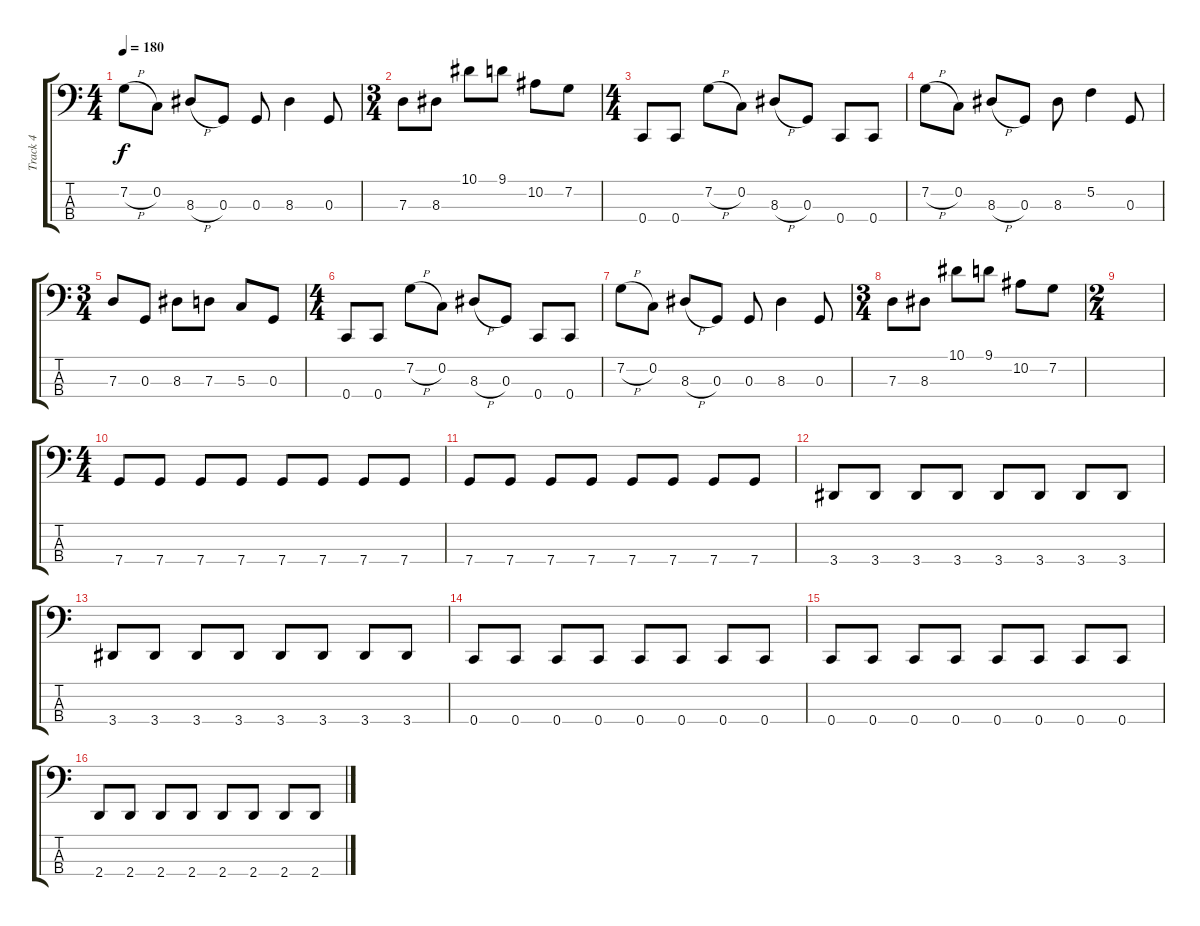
\track ("Track 4" "Track 4") {instrument electricbasspick}
\staff {score tabs}
\tuning (F2 C2 G1 C1) {hide}
\ts (4 4)
\tempo 180
\clef f4
\ks c
7.2{h}.8{dy f} 0.2.8 8.3{h}.8 0.3.8 0.3.8 8.3.4 0.3.8 |
\ts (3 4)
7.3.8 8.3.8 10.1.8 9.1.8 10.2.8 7.2.8 |
\ts (4 4)
0.4.8 0.4.8 7.2{h}.8 0.2.8 8.3{h}.8 0.3.8 0.4.8 0.4.8 |
7.2{h}.8 0.2.8 8.3{h}.8 0.3.8 8.3.8 5.2.4 0.3.8 |
\ts (3 4)
7.3.8 0.3.8 8.3.8 7.3.8 5.3.8 0.3.8 |
\ts (4 4)
0.4.8 0.4.8 7.2{h}.8 0.2.8 8.3{h}.8 0.3.8 0.4.8 0.4.8 |
7.2{h}.8 0.2.8 8.3{h}.8 0.3.8 0.3.8 8.3.4 0.3.8 |
\ts (3 4)
7.3.8 8.3.8 10.1.8 9.1.8 10.2.8 7.2.8 |
\ts (2 4)
|
\ts (4 4)
7.4.8 7.4.8 7.4.8 7.4.8 7.4.8 7.4.8 7.4.8 7.4.8 |
7.4.8 7.4.8 7.4.8 7.4.8 7.4.8 7.4.8 7.4.8 7.4.8 |
3.4.8 3.4.8 3.4.8 3.4.8 3.4.8 3.4.8 3.4.8 3.4.8 |
3.4.8 3.4.8 3.4.8 3.4.8 3.4.8 3.4.8 3.4.8 3.4.8 |
0.4.8 0.4.8 0.4.8 0.4.8 0.4.8 0.4.8 0.4.8 0.4.8 |
0.4.8 0.4.8 0.4.8 0.4.8 0.4.8 0.4.8 0.4.8 0.4.8 |
2.4.8 2.4.8 2.4.8 2.4.8 2.4.8 2.4.8 2.4.8 2.4.8
